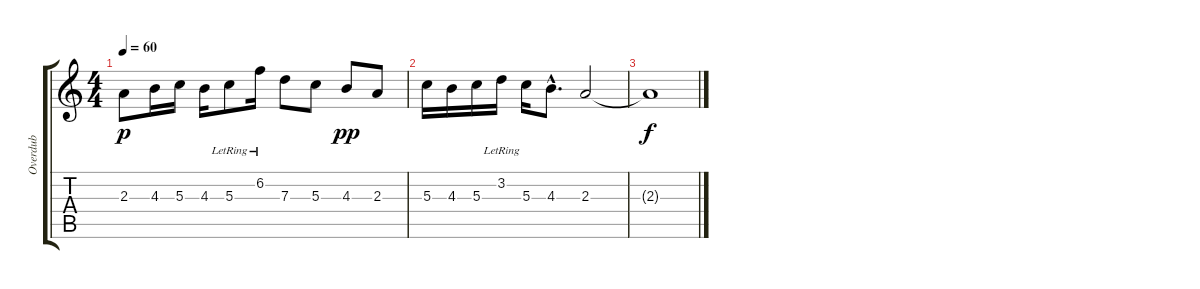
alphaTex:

\track ("Overdub" "Overdub") {instrument acousticguitarsteel}
\staff {score tabs}
\tuning (E4 B3 G3 D3 A2 E2) {hide}
\ts (4 4)
\tempo 60
\clef g2
\ks c
2.3.8{dy p} 4.3.16 5.3.16 4.3.16 5.3{lr}.8 6.2{lr}.16 7.3.8 5.3.8 4.3.8{dy pp} 2.3.8 |
5.3.16 4.3.16 5.3.16 3.2{lr}.16 5.3.16 4.3{hac}.8{d} 2.3.2 |
2.3{t}.1{dy f}
